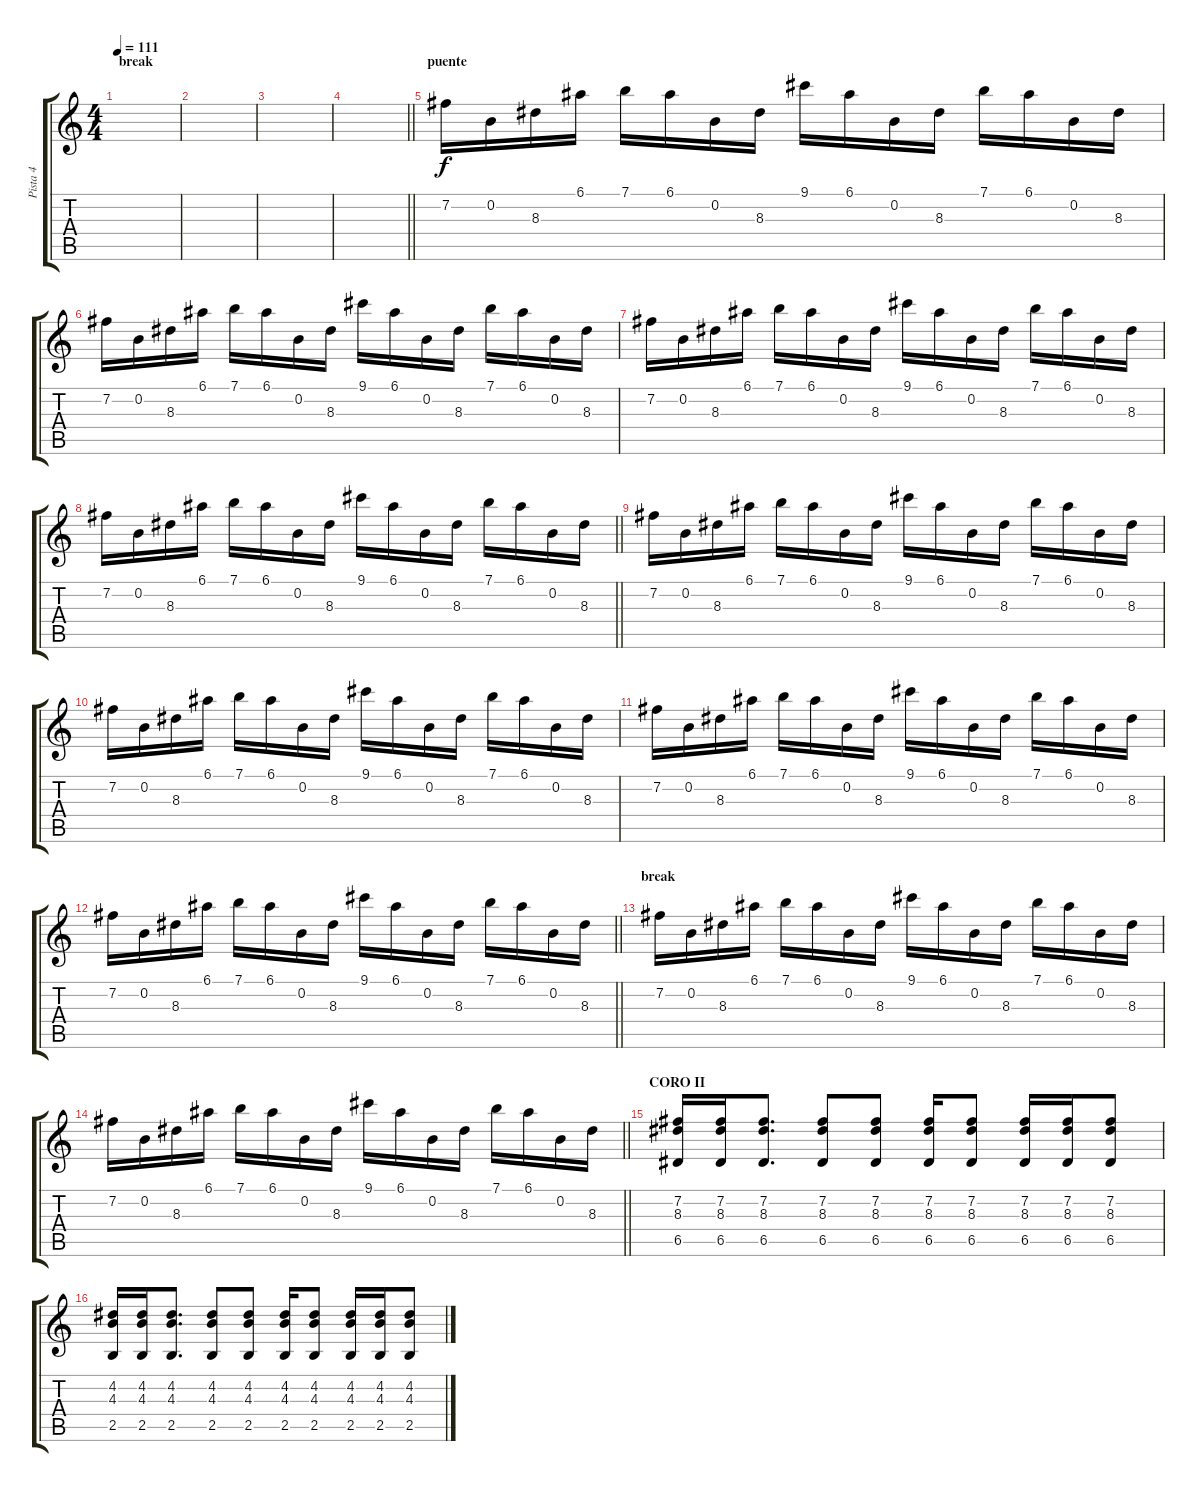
\track ("Pista 4" "Pista 4") {instrument distortionguitar}
\staff {score tabs}
\tuning (E4 B3 G3 D3 A2 E2) {hide}
\ts (4 4)
\section ("" "break")
\tempo 111
\clef g2
\ks c
|
|
|
\barLineRight lightlight
|
\section ("" "puente")
7.2.16{instrument overdrivenguitar} 0.2.16 8.3.16 6.1.16 7.1.16 6.1.16 0.2.16 8.3.16 9.1.16 6.1.16 0.2.16 8.3.16 7.1.16 6.1.16 0.2.16 8.3.16 |
7.2.16 0.2.16 8.3.16 6.1.16 7.1.16 6.1.16 0.2.16 8.3.16 9.1.16 6.1.16 0.2.16 8.3.16 7.1.16 6.1.16 0.2.16 8.3.16 |
7.2.16 0.2.16 8.3.16 6.1.16 7.1.16 6.1.16 0.2.16 8.3.16 9.1.16 6.1.16 0.2.16 8.3.16 7.1.16 6.1.16 0.2.16 8.3.16 |
\barLineRight lightlight
7.2.16 0.2.16 8.3.16 6.1.16 7.1.16 6.1.16 0.2.16 8.3.16 9.1.16 6.1.16 0.2.16 8.3.16 7.1.16 6.1.16 0.2.16 8.3.16 |
7.2.16{instrument overdrivenguitar} 0.2.16 8.3.16 6.1.16 7.1.16 6.1.16 0.2.16 8.3.16 9.1.16 6.1.16 0.2.16 8.3.16 7.1.16 6.1.16 0.2.16 8.3.16 |
7.2.16 0.2.16 8.3.16 6.1.16 7.1.16 6.1.16 0.2.16 8.3.16 9.1.16 6.1.16 0.2.16 8.3.16 7.1.16 6.1.16 0.2.16 8.3.16 |
7.2.16 0.2.16 8.3.16 6.1.16 7.1.16 6.1.16 0.2.16 8.3.16 9.1.16 6.1.16 0.2.16 8.3.16 7.1.16 6.1.16 0.2.16 8.3.16 |
\barLineRight lightlight
7.2.16 0.2.16 8.3.16 6.1.16 7.1.16 6.1.16 0.2.16 8.3.16 9.1.16 6.1.16 0.2.16 8.3.16 7.1.16 6.1.16 0.2.16 8.3.16 |
\section ("" "break")
7.2.16 0.2.16 8.3.16 6.1.16 7.1.16 6.1.16 0.2.16 8.3.16 9.1.16 6.1.16 0.2.16 8.3.16 7.1.16 6.1.16 0.2.16 8.3.16 |
\barLineRight lightlight
7.2.16 0.2.16 8.3.16 6.1.16 7.1.16 6.1.16 0.2.16 8.3.16 9.1.16 6.1.16 0.2.16 8.3.16 7.1.16 6.1.16 0.2.16 8.3.16 |
\section ("" "CORO II")
(7.2 8.3 6.5).16{instrument overdrivenguitar} (7.2 8.3 6.5).16 (7.2 8.3 6.5).8{d} (7.2 8.3 6.5).8 (7.2 8.3 6.5).8 (7.2 8.3 6.5).16 (7.2 8.3 6.5).8 (7.2 8.3 6.5).16 (7.2 8.3 6.5).16 (7.2 8.3 6.5).8 |
(4.2 4.3 2.5).16 (4.2 4.3 2.5).16 (4.2 4.3 2.5).8{d} (4.2 4.3 2.5).8 (4.2 4.3 2.5).8 (4.2 4.3 2.5).16 (4.2 4.3 2.5).8 (4.2 4.3 2.5).16 (4.2 4.3 2.5).16 (4.2 4.3 2.5).8
